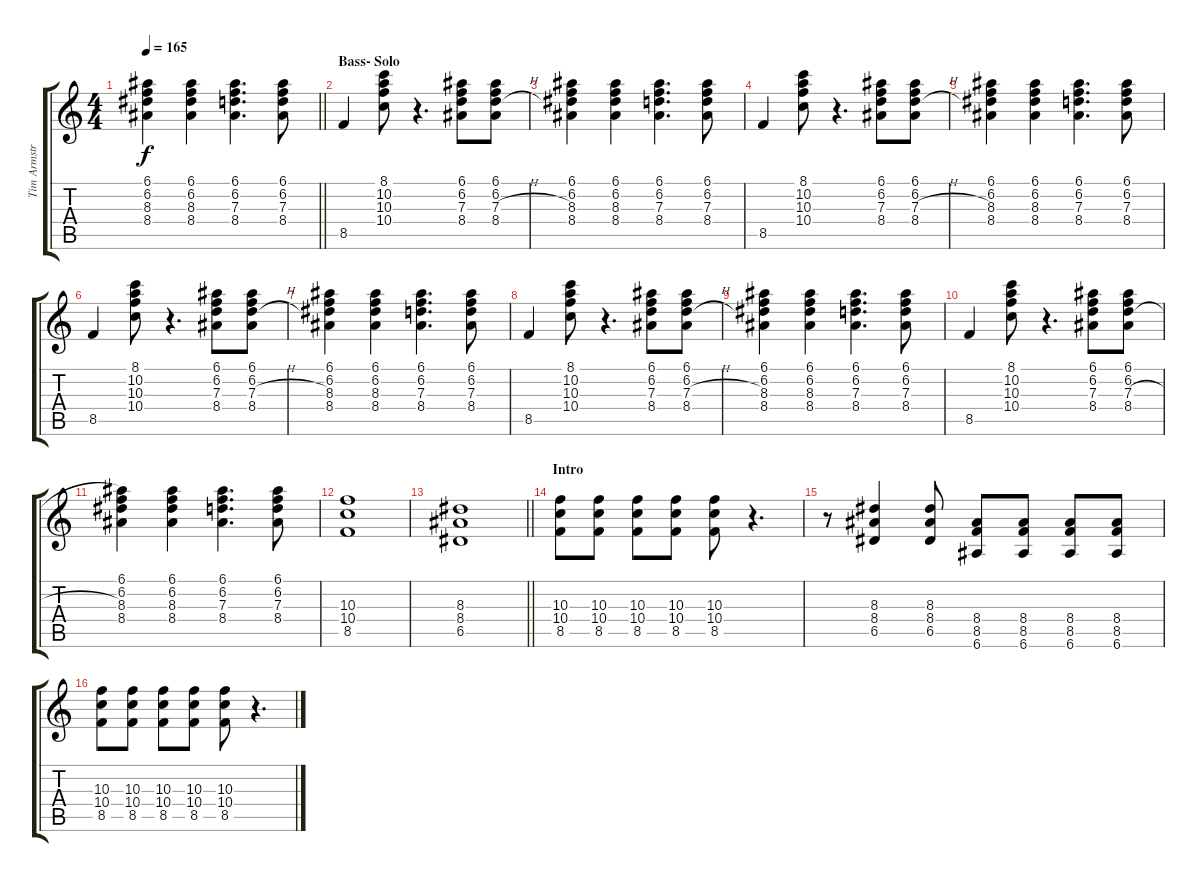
\track ("Tim Armstrong" "Tim Armstr") {instrument distortionguitar}
\staff {score tabs}
\tuning (E4 B3 G3 D3 A2 E2) {hide}
\ts (4 4)
\tempo 165
\clef g2
\barLineRight lightlight
\ks c
(6.1 6.2 8.3 8.4).4{dy f} (6.1 6.2 8.3 8.4).4 (6.1 6.2 7.3 8.4).4{d} (6.1 6.2 7.3 8.4).8 |
\section ("" "Bass- Solo")
8.5.4 (8.1 10.2 10.3 10.4).8 r.4{d} (6.1 6.2 7.3 8.4).8 (6.1 6.2 7.3{h} 8.4).8 |
(6.1 6.2 8.3 8.4).4 (6.1 6.2 8.3 8.4).4 (6.1 6.2 7.3 8.4).4{d} (6.1 6.2 7.3 8.4).8 |
8.5.4 (8.1 10.2 10.3 10.4).8 r.4{d} (6.1 6.2 7.3 8.4).8 (6.1 6.2 7.3{h} 8.4).8 |
(6.1 6.2 8.3 8.4).4 (6.1 6.2 8.3 8.4).4 (6.1 6.2 7.3 8.4).4{d} (6.1 6.2 7.3 8.4).8 |
8.5.4 (8.1 10.2 10.3 10.4).8 r.4{d} (6.1 6.2 7.3 8.4).8 (6.1 6.2 7.3{h} 8.4).8 |
(6.1 6.2 8.3 8.4).4 (6.1 6.2 8.3 8.4).4 (6.1 6.2 7.3 8.4).4{d} (6.1 6.2 7.3 8.4).8 |
8.5.4 (8.1 10.2 10.3 10.4).8 r.4{d} (6.1 6.2 7.3 8.4).8 (6.1 6.2 7.3{h} 8.4).8 |
(6.1 6.2 8.3 8.4).4 (6.1 6.2 8.3 8.4).4 (6.1 6.2 7.3 8.4).4{d} (6.1 6.2 7.3 8.4).8 |
8.5.4 (8.1 10.2 10.3 10.4).8 r.4{d} (6.1 6.2 7.3 8.4).8 (6.1 6.2 7.3{h} 8.4).8 |
(6.1 6.2 8.3 8.4).4 (6.1 6.2 8.3 8.4).4 (6.1 6.2 7.3 8.4).4{d} (6.1 6.2 7.3 8.4).8 |
(10.3 10.4 8.5).1{instrument overdrivenguitar} |
\barLineRight lightlight
(8.3 8.4 6.5).1 |
\section ("" "Intro")
(10.3 10.4 8.5).8 (10.3 10.4 8.5).8 (10.3 10.4 8.5).8 (10.3 10.4 8.5).8 (10.3 10.4 8.5).8 r.4{d} |
r.8 (8.3 8.4 6.5).4 (8.3 8.4 6.5).8 (8.4 8.5 6.6).8 (8.4 8.5 6.6).8 (8.4 8.5 6.6).8 (8.4 8.5 6.6).8 |
(10.3 10.4 8.5).8 (10.3 10.4 8.5).8 (10.3 10.4 8.5).8 (10.3 10.4 8.5).8 (10.3 10.4 8.5).8 r.4{d}
